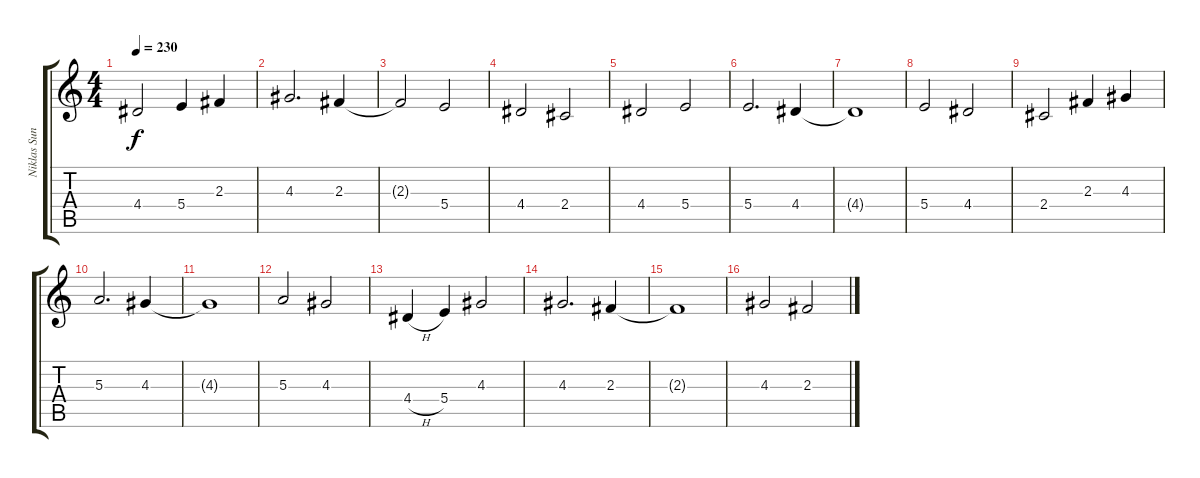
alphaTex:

\track ("Niklas Sundin" "Niklas Sun") {instrument distortionguitar}
\staff {score tabs}
\tuning (Db4 Ab3 E3 B2 Gb2 Db2) {hide}
\ts (4 4)
\tempo 230
\clef g2
\ks c
4.4.2{dy f} 5.4.4 2.3.4 |
4.3.2{d} 2.3.4 |
2.3{t}.2 5.4.2 |
4.4.2 2.4.2 |
4.4.2 5.4.2 |
5.4.2{d} 4.4.4 |
4.4{t}.1 |
5.4.2 4.4.2 |
2.4.2 2.3.4 4.3.4 |
5.3.2{d} 4.3.4 |
4.3{t}.1 |
5.3.2 4.3.2 |
4.4{h}.4 5.4.4 4.3.2 |
4.3.2{d} 2.3.4 |
2.3{t}.1 |
4.3.2 2.3.2
